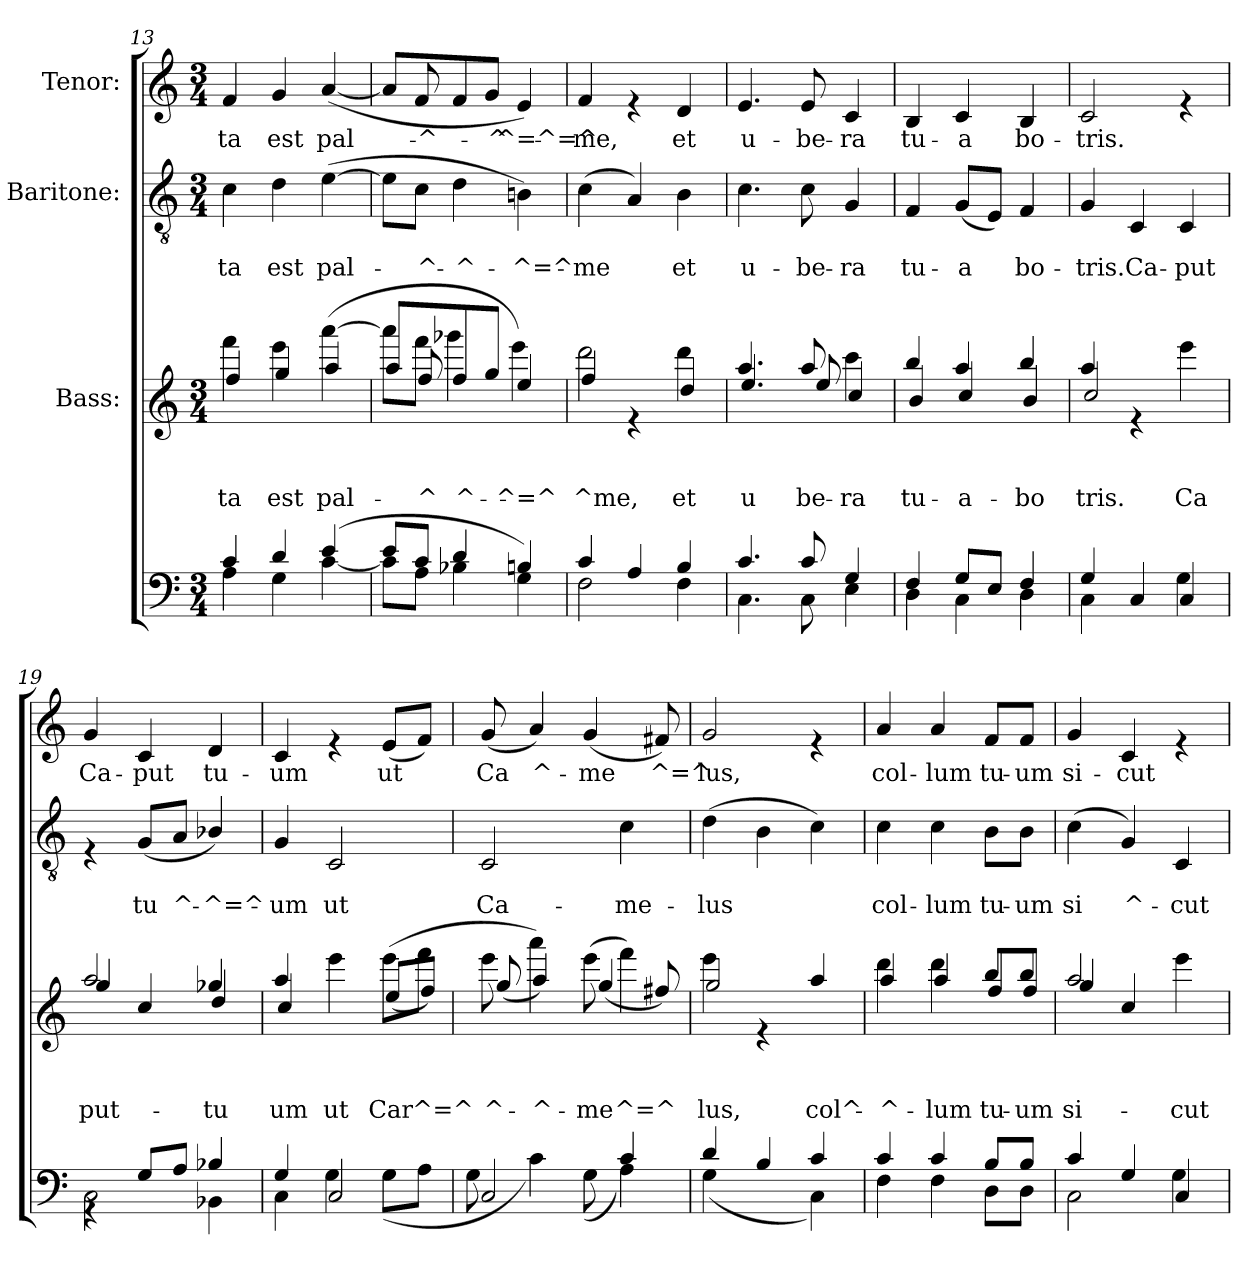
**kern	**kern	**text	**text	**text	**kern	**text	**text	**kern	**text
*part4	*part3	*part3	*part3	*part3	*part2	*part2	*part2	*part1	*part1
*staff4	*staff3	*staff3	*staff3	*staff3	*staff2	*staff2	*staff2	*staff1	*staff1
*	*I"Bass:	*	*	*	*I"Baritone:	*	*	*I"Tenor:	*
*clefF4	*clefG2	*	*	*	*clefGv2	*	*	*clefG2	*
*	*ITrd7c12	*	*	*	*	*	*	*	*
*k[]	*k[]	*	*	*	*k[]	*	*	*k[]	*
*C:	*C:	*	*	*	*C:	*	*	*C:	*
*M3/4	*M3/4	*	*	*	*M3/4	*	*	*M3/4	*
=13	=13	=13	=13	=13	=13	=13	=13	=13	=13
*^	*	*	*	*	*	*	*	*	*
!	!	!	!	!	!LO:LY:b	!	!	!LO:LY:b	!	!LO:LY:b
*	*	*^	*	*	*	*	*	*	*	*
4c/	4A\	4ff\	4f/	.	.	ta	4c\	.	-ta	4f/	-ta
!	!	!	!	!	!	!LO:LY:b	!	!	!LO:LY:b	!	!LO:LY:b
4d/	4G\	4ee\	4g/	.	.	est	4d\	.	est	4g/	est
!	!	!	!	!	!	!LO:LY:b	!	!	!LO:LY:b	!	!LO:LY:b
(<4e/	[>4c\	(>[>4aa\	4a/	.	.	pal-	(>[>4e\	.	pal-	(<[<4a/	pal-
=14	=14	=14	=14	=14	=14	=14	=14	=14	=14	=14	=14
*	*	*	*^	*	*	*	*	*	*	*^	*
8e/L	8c\L]	8aa\L]	8a/L	8ryy	.	.	.	8e\L]	.	.	8a/L]	8ryy	.
!	!	!	!	!	!	!	!LO:LY:b	!	!	!LO:LY:b	!	!	!LO:LY:b
8c/J	8A\J	8ff\J	8ryy	8f/	.	.	-^-	8c\J	.	-^-	8ryy	8f/	-^-
!	!	!	!	!	!	!	!LO:LY:b	!	!	!LO:LY:b	!	!	!
4d/	4B-X\	2ryy	8f/	4gg-X\	.	.	-^-	4d\	.	-^-	8f/	4ryy	.
!	!	!	!	!	!	!	!	!	!	!	!	!	!LO:LY:b
.	.	.	8g/J	.	.	.	.	.	.	.	8g/J	.	-^-
!	!	!	!	!	!	!	!LO:LY:b	!	!	!LO:LY:b	!	!	!LO:LY:b
4Bni/)	4G\	.	4e/	4ee\)	.	.	-^=^	4Bni\)	.	-^=^-	4ryy	4e/)	-^=^=^
=15	=15	=15	=15	=15	=15	=15	=15	=15	=15	=15	=15	=15	=15
!	!	!	!	!	!	!	!LO:LY:b	!	!	!LO:LY:b	!	!	!LO:LY:b
*	*	*	*v	*v	*	*	*	*	*	*	*v	*v	*
4c/	2F\	2dd\	4f/	.	.	^me,	(>4c\	.	-me	4f/	me,
4A/	.	.	4re	.	.	.	4A/)	.	.	4re	.
!	!	!	!	!	!	!LO:LY:b	!	!	!LO:LY:b	!	!LO:LY:b
4B/	4F\	4dd\	4d/	.	.	et	4B\	.	et	4d/	et
=16	=16	=16	=16	=16	=16	=16	=16	=16	=16	=16	=16
!	!	!	!	!	!	!LO:LY:b	!	!	!LO:LY:b	!	!LO:LY:b
4.c/	4.C\	4.a/	4.e/	.	.	u	4.c\	.	u-	4.e/	u-
!	!	!	!	!	!	!LO:LY:b	!	!	!LO:LY:b	!	!LO:LY:b
8c/	8C\	8a/	8e/	.	.	be-	8c\	.	-be-	8e/	-be-
!	!	!	!	!	!	!LO:LY:b	!	!	!LO:LY:b	!	!LO:LY:b
4G/	4E\	4cc\	4c/	.	.	-ra	4G/	.	-ra	4c/	-ra
!!LO:LB:g=z
=17	=17	=17	=17	=17	=17	=17	=17	=17	=17	=17	=17
!	!	!	!	!	!	!LO:LY:b	!	!	!LO:LY:b	!	!LO:LY:b
4F/	4D\	4b/	4B/	.	.	tu-	4F/	.	tu-	4B/	tu-
!	!	!	!	!	!	!LO:LY:b	!	!	!LO:LY:b	!	!LO:LY:b
8G/L	4C\	4a/	4c/	.	.	-a-	(<8G/L	.	-a	4c/	-a
8E/J	.	.	.	.	.	.	8E/J)	.	.	.	.
!	!	!	!	!	!	!LO:LY:b	!	!	!LO:LY:b	!	!LO:LY:b
4F/	4D\	4b/	4B/	.	.	-bo	4F/	.	bo-	4B/	bo-
=18	=18	=18	=18	=18	=18	=18	=18	=18	=18	=18	=18
!	!	!	!	!	!	!LO:LY:b	!	!	!LO:LY:b	!	!LO:LY:b
4G/	4C\	4a/	2c/	.	.	tris.	4G/	.	-tris.	2c/	-tris.
!	!	!	!	!	!	!	!	!	!LO:LY:b	!	!
4C/	4ryy	4re	.	.	.	.	4C/	.	Ca-	.	.
!	!	!	!	!	!	!LO:LY:b	!	!	!LO:LY:b	!	!
4C/	4G\	4ee\	4ryy	.	.	Ca	4C/	.	-put	4re	.
=19	=19	=19	=19	=19	=19	=19	=19	=19	=19	=19	=19
!	!	!	!	!	!	!LO:LY:b	!	!	!	!	!LO:LY:b
4rGG	2C\	2a/	4g/	.	.	put-	4rE	.	.	4g/	Ca-
!	!	!	!	!	!	!	!	!	!LO:LY:b	!	!LO:LY:b
8G/L	.	.	4c/	.	.	.	(<8G/L	.	tu	4c/	-put
!	!	!	!	!	!	!	!	!	!LO:LY:b	!	!
8A/J	.	.	.	.	.	.	8A/J	.	^-	.	.
!	!	!	!	!	!	!LO:LY:b	!	!	!LO:LY:b	!	!LO:LY:b
4B-X/	4BB-X\	4g-X/	4d/	.	.	-tu	4B-X/)	.	-^=^-	4d/	tu-
=20	=20	=20	=20	=20	=20	=20	=20	=20	=20	=20	=20
!	!	!	!	!	!	!LO:LY:b	!	!	!LO:LY:b	!	!LO:LY:b
4G/	4C\	4a/	4c/	.	.	um	4G/	.	-um	4c/	-um
!	!	!	!	!	!	!LO:LY:b	!	!	!LO:LY:b	!	!
2C/	4G\	4ee\	4ryy	.	.	ut	2C/	.	ut	4re	.
!	!	!	!	!	!	!LO:LY:b	!	!	!	!	!LO:LY:b
.	(>8G\L	(>8ee\L	(<8e/L	.	.	Car	.	.	.	(<8e/L	ut
!	!	!	!	!	!	!LO:LY:b	!	!	!	!	!
.	8A\J	8ff\J	8f/J)	.	.	^=^	.	.	.	8f/J)	.
=21	=21	=21	=21	=21	=21	=21	=21	=21	=21	=21	=21
!	!	!	!	!	!	!LO:LY:b	!	!	!LO:LY:b	!	!LO:LY:b
2C/	8G\	8ee\	(<8g/	.	.	^-	2C/	.	Ca-	(<8g/	Ca
!	!	!	!	!	!	!LO:LY:b	!	!	!	!	!LO:LY:b
.	4c\)	4aa\)	4a/)	.	.	-^-	.	.	.	4a/)	^-
!	!	!	!	!	!	!LO:LY:b	!	!	!	!	!LO:LY:b
.	(>8G\	(>8ee\	(<4g/	.	.	-me	.	.	.	(<4g/	-me
!	!	!	!	!	!	!LO:LY:b	!	!	!LO:LY:b	!	!
4c/	4A\)	4ff\)	.	.	.	^=^	4c\	.	-me-	.	.
!	!	!	!	!	!	!	!	!	!	!	!LO:LY:b
.	.	.	8f#X/)	.	.	.	.	.	.	8f#X/)	^=^
=22	=22	=22	=22	=22	=22	=22	=22	=22	=22	=22	=22
!	!	!	!	!	!	!LO:LY:b	!	!	!LO:LY:b	!	!LO:LY:b
4d/	(>4G\	4ee\	2g/	.	.	lus,	(>4d\	.	-lus	2g/	lus,
4B/	4ryy	4re	.	.	.	.	4B\	.	.	.	.
!	!	!	!	!	!	!LO:LY:b	!	!	!	!	!
4c/	4C\)	4a/	4ryy	.	.	col^-	4c\)	.	.	4re	.
!!LO:LB:g=z
=23	=23	=23	=23	=23	=23	=23	=23	=23	=23	=23	=23
!	!	!	!	!	!	!LO:LY:b	!	!	!LO:LY:b	!	!LO:LY:b
4c/	4F\	4dd\	4a/	.	.	-^-	4c\	.	col-	4a/	col-
!	!	!	!	!	!	!LO:LY:b	!	!	!LO:LY:b	!	!LO:LY:b
4c/	4F\	4dd\	4a/	.	.	-lum	4c\	.	-lum	4a/	-lum
!	!	!	!	!	!	!LO:LY:b	!	!	!LO:LY:b	!	!LO:LY:b
8B/L	8D\L	8b/L	8f/L	.	.	tu-	8B\L	.	tu-	8f/L	tu-
!	!	!	!	!	!	!LO:LY:b	!	!	!LO:LY:b	!	!LO:LY:b
8B/J	8D\J	8b/J	8f/J	.	.	-um	8B\J	.	-um	8f/J	-um
=24	=24	=24	=24	=24	=24	=24	=24	=24	=24	=24	=24
!	!	!	!	!	!	!LO:LY:b	!	!	!LO:LY:b	!	!LO:LY:b
4c/	2C\	2a/	4g/	.	.	si-	(>4c\	.	si	4g/	si-
!	!	!	!	!	!	!	!	!	!LO:LY:b	!	!LO:LY:b
4G/	.	.	4c/	.	.	.	4G/)	.	^-	4c/	-cut
!	!	!	!	!	!	!LO:LY:b	!	!	!LO:LY:b	!	!
4C/	4G\	4ee\	4ryy	.	.	-cut	4C/	.	-cut	4re	.
*v	*v	*	*	*	*	*	*	*	*	*	*
*	*v	*v	*	*	*	*	*	*	*	*
=	=	=	=	=	=	=	=	=	=
*-	*-	*-	*-	*-	*-	*-	*-	*-	*-
